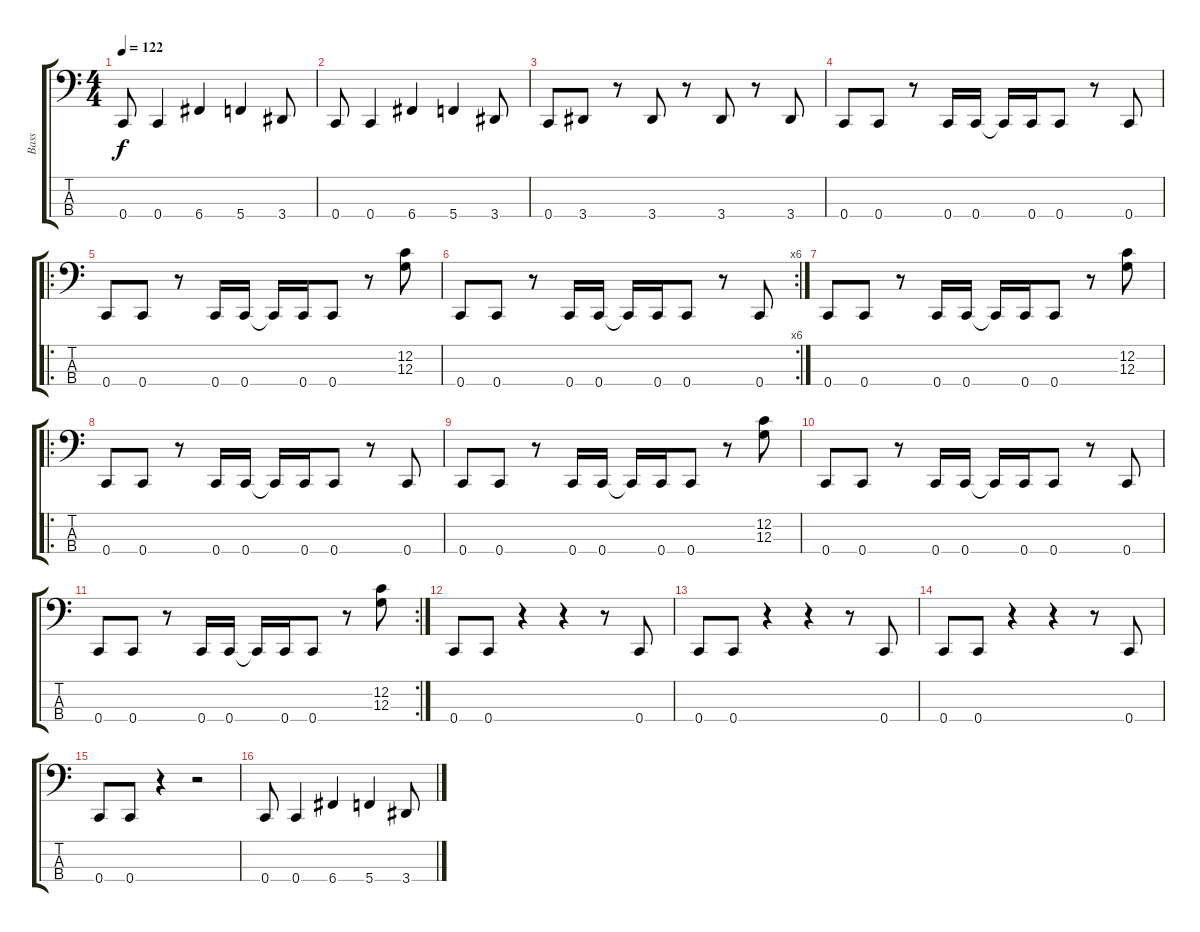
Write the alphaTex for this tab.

\track ("Bass" "Bass") {instrument electricbasspick}
\staff {score tabs}
\tuning (F2 C2 G1 C1) {hide}
\ts (4 4)
\tempo 122
\clef f4
\ks c
0.4.8{dy f} 0.4.4 6.4.4 5.4.4 3.4.8 |
0.4.8 0.4.4 6.4.4 5.4.4 3.4.8 |
0.4.8 3.4.8 r.8 3.4.8 r.8 3.4.8 r.8 3.4.8 |
0.4.8 0.4.8 r.8 0.4.16 0.4.16 0.4{t}.16 0.4.16 0.4.8 r.8 0.4.8 |
\ro
0.4.8 0.4.8 r.8 0.4.16 0.4.16 0.4{t}.16 0.4.16 0.4.8 r.8 (12.2 12.3).8 |
\rc 6
0.4.8 0.4.8 r.8 0.4.16 0.4.16 0.4{t}.16 0.4.16 0.4.8 r.8 0.4.8 |
0.4.8 0.4.8 r.8 0.4.16 0.4.16 0.4{t}.16 0.4.16 0.4.8 r.8 (12.2 12.3).8 |
\ro
0.4.8 0.4.8 r.8 0.4.16 0.4.16 0.4{t}.16 0.4.16 0.4.8 r.8 0.4.8 |
0.4.8 0.4.8 r.8 0.4.16 0.4.16 0.4{t}.16 0.4.16 0.4.8 r.8 (12.2 12.3).8 |
0.4.8 0.4.8 r.8 0.4.16 0.4.16 0.4{t}.16 0.4.16 0.4.8 r.8 0.4.8 |
\rc 2
0.4.8 0.4.8 r.8 0.4.16 0.4.16 0.4{t}.16 0.4.16 0.4.8 r.8 (12.2 12.3).8 |
0.4.8 0.4.8 r.4 r.4 r.8 0.4.8 |
0.4.8 0.4.8 r.4 r.4 r.8 0.4.8 |
0.4.8 0.4.8 r.4 r.4 r.8 0.4.8 |
0.4.8 0.4.8 r.4 r.2 |
0.4.8 0.4.4 6.4.4 5.4.4 3.4.8
